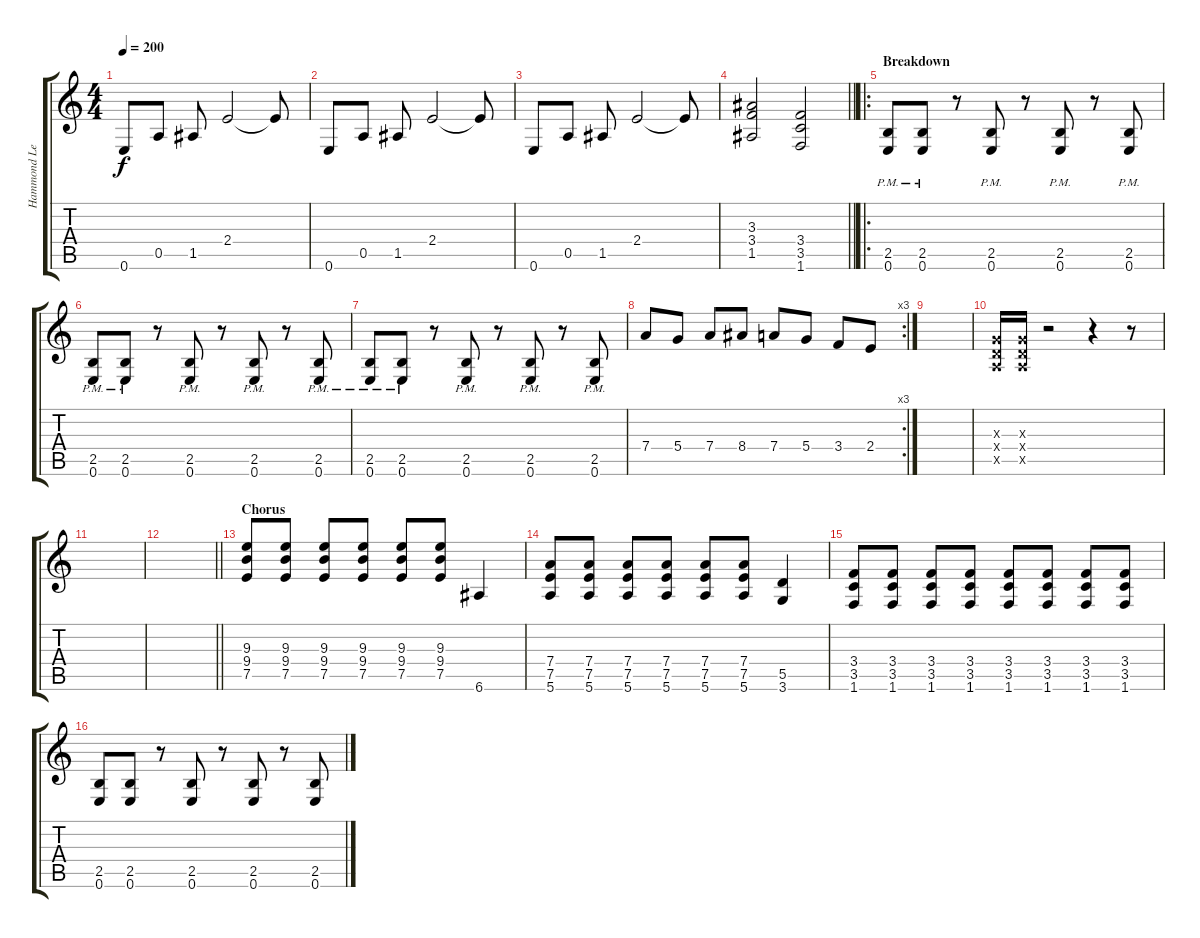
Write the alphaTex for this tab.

\track ("Hammond Lead" "Hammond Le") {instrument distortionguitar}
\staff {score tabs}
\tuning (E4 B3 G3 D3 A2 E2) {hide}
\ts (4 4)
\tempo 200
\clef g2
\ks c
0.6.8{dy f} 0.5.8 1.5.8 2.4.2 2.4{t}.8 |
0.6.8 0.5.8 1.5.8 2.4.2 2.4{t}.8 |
0.6.8 0.5.8 1.5.8 2.4.2 2.4{t}.8 |
\barLineRight lightlight
(3.3 3.4 1.5).2 (3.4 3.5 1.6).2 |
\ro
\section ("" "Breakdown")
(2.5 0.6{pm}).8 (2.5 0.6{pm}).8 r.8 (2.5 0.6{pm}).8 r.8 (2.5 0.6{pm}).8 r.8 (2.5 0.6{pm}).8 |
(2.5 0.6{pm}).8 (2.5 0.6{pm}).8 r.8 (2.5 0.6{pm}).8 r.8 (2.5 0.6{pm}).8 r.8 (2.5 0.6{pm}).8 |
(2.5 0.6{pm}).8 (2.5 0.6{pm}).8 r.8 (2.5 0.6{pm}).8 r.8 (2.5 0.6{pm}).8 r.8 (2.5 0.6{pm}).8 |
\rc 3
7.4.8 5.4.8 7.4.8 8.4.8 7.4.8 5.4.8 3.4.8 2.4.8 |
|
(0.3{x} 0.4{x} 0.5{x}).16 (0.3{x} 0.4{x} 0.5{x}).16 r.2 r.4 r.8 |
|
\barLineRight lightlight
|
\section ("" "Chorus")
(9.3 9.4 7.5).8 (9.3 9.4 7.5).8 (9.3 9.4 7.5).8 (9.3 9.4 7.5).8 (9.3 9.4 7.5).8 (9.3 9.4 7.5).8 6.6.4 |
(7.4 7.5 5.6).8 (7.4 7.5 5.6).8 (7.4 7.5 5.6).8 (7.4 7.5 5.6).8 (7.4 7.5 5.6).8 (7.4 7.5 5.6).8 (5.5 3.6).4 |
(3.4 3.5 1.6).8 (3.4 3.5 1.6).8 (3.4 3.5 1.6).8 (3.4 3.5 1.6).8 (3.4 3.5 1.6).8 (3.4 3.5 1.6).8 (3.4 3.5 1.6).8 (3.4 3.5 1.6).8 |
(2.5 0.6).8 (2.5 0.6).8 r.8 (2.5 0.6).8 r.8 (2.5 0.6).8 r.8 (2.5 0.6).8
